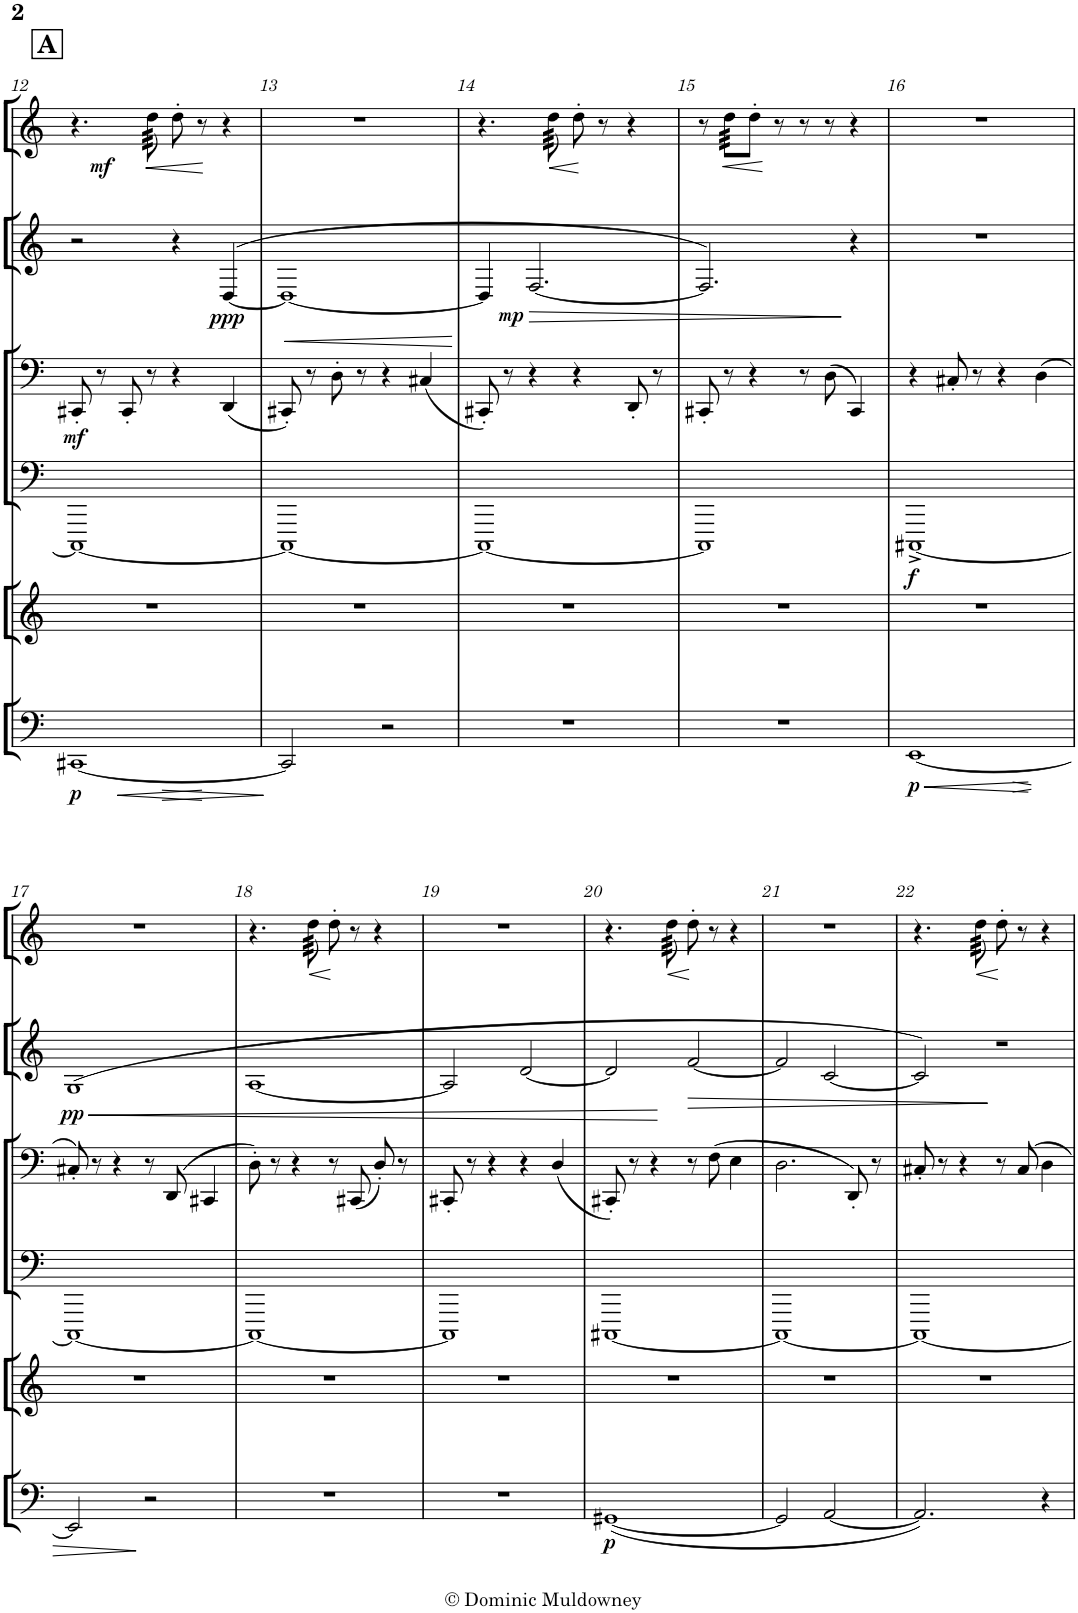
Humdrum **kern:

**kern	**dynam	**kern	**kern	**dynam	**kern	**dynam	**kern	**dynam	**kern	**dynam
*part6	*part6	*part5	*part4	*part4	*part3	*part3	*part2	*part2	*part1	*part1
*staff6	*staff6	*staff5	*staff4	*staff4	*staff3	*staff3	*staff2	*staff2	*staff1	*staff1
*I"VC	*	*I"VLN	*I"LH	*	*I"RH	*	*I"clt l	*	*I"flt	*
!!LO:PB:g=z
*clefF4	*	*clefG2	*clefF4	*	*clefF4	*	*clefG2	*	*clefG2	*
*k[]	*	*k[]	*k[]	*	*k[]	*	*k[]	*	*k[]	*
*M4/4	*	*M4/4	*M4/4	*	*M4/4	*	*M4/4	*	*M4/4	*
!!LO:REH:place=s1:a:B:cj:fs=14:t=A
=12	=12	=12	=12	=12	=12	=12	=12	=12	=12	=12
!	!LO:HP:b	!	!	!	!	!	!	!	!	!
!	!LO:HP:n=1:b	!	!	!	!	!	!	!	!	!
!	!LO:DY:n=1:b	!	!	!	!	!LO:DY:b	!	!	!	!
[1CC#X	< > p	1r	1CCC#_	.	8CC#X'/	mf	2r	.	4.r	.
.	.	.	.	.	8r	.	.	.	.	.
.	.	.	.	.	8CC#'/	.	.	.	.	.
!	!	!	!	!	!	!	!	!	!	!LO:HP:b
!	!	!	!	!	!	!	!	!	!	!LO:DY:n=1:b
*	*	*	*	*	*	*	*	*	*tremolo	*
.	.	.	.	.	8r	.	.	.	64dd\	< mf
.	.	.	.	.	.	.	.	.	64dd\	.
.	.	.	.	.	.	.	.	.	64dd\	.
.	.	.	.	.	.	.	.	.	64dd\	.
.	.	.	.	.	.	.	.	.	64dd\	.
.	.	.	.	.	.	.	.	.	64dd\	.
.	.	.	.	.	.	.	.	.	64dd\	.
.	.	.	.	.	.	.	.	.	64dd\	.
*	*	*	*	*	*	*	*	*	*Xtremolo	*
.	.	.	.	.	4r	.	4r	.	8dd'\	.
.	.	.	.	.	.	.	.	.	8r	.
!	!	!	!	!	!	!	!	!LO:DY:b	!	!
.	.	.	.	.	(4DD/	.	(>[4D/	ppp	4r	[
.	[	.	.	.	.	.	.	.	.	.
=13	=13	=13	=13	=13	=13	=13	=13	=13	=13	=13
!	!	!	!	!	!	!	!	!LO:HP:b	!	!
2CC#/]	.	1r	1CCC#_	.	8CC#X'/)	.	1D_	<	1r	.
.	.	.	.	.	8r	.	.	.	.	.
.	.	.	.	.	8D'\	.	.	.	.	.
.	.	.	.	.	8r	.	.	.	.	.
2r	]	.	.	.	4r	.	.	.	.	.
.	.	.	.	.	(4C#X/	.	.	.	.	.
.	.	.	.	.	.	.	.	[	.	.
=14	=14	=14	=14	=14	=14	=14	=14	=14	=14	=14
1r	.	1r	1CCC#_	.	8CC#X'/)	.	4D/]	.	4.r	.
.	.	.	.	.	8r	.	.	.	.	.
!	!	!	!	!	!	!	!	!LO:HP:b	!	!
!	!	!	!	!	!	!	!	!LO:DY:n=1:b	!	!
.	.	.	.	.	4r	.	[2.F/	> mp	.	.
!	!	!	!	!	!	!	!	!	!	!LO:HP:b
*	*	*	*	*	*	*	*	*	*tremolo	*
.	.	.	.	.	.	.	.	.	64dd\	<
.	.	.	.	.	.	.	.	.	64dd\	.
.	.	.	.	.	.	.	.	.	64dd\	.
.	.	.	.	.	.	.	.	.	64dd\	.
.	.	.	.	.	.	.	.	.	64dd\	.
.	.	.	.	.	.	.	.	.	64dd\	.
.	.	.	.	.	.	.	.	.	64dd\	.
.	.	.	.	.	.	.	.	.	64dd\	.
*	*	*	*	*	*	*	*	*	*Xtremolo	*
.	.	.	.	.	4r	.	.	.	8dd'\	.
.	.	.	.	.	.	.	.	.	8r	[
.	.	.	.	.	8DD'/	.	.	.	4r	.
.	.	.	.	.	8r	.	.	.	.	.
=15	=15	=15	=15	=15	=15	=15	=15	=15	=15	=15
1r	.	1r	1CCC#]	.	8CC#X'/	.	2.F/])	.	8r	.
!	!	!	!	!	!	!	!	!	!	!LO:HP:b
*	*	*	*	*	*	*	*	*	*tremolo	*
.	.	.	.	.	8r	.	.	.	64dd\LLLL	<
.	.	.	.	.	.	.	.	.	64dd\	.
.	.	.	.	.	.	.	.	.	64dd\	.
.	.	.	.	.	.	.	.	.	64dd\	.
.	.	.	.	.	.	.	.	.	64dd\	.
.	.	.	.	.	.	.	.	.	64dd\	.
.	.	.	.	.	.	.	.	.	64dd\	.
.	.	.	.	.	.	.	.	.	64dd\	.
*	*	*	*	*	*	*	*	*	*Xtremolo	*
.	.	.	.	.	4r	.	.	.	8dd'\J	.
.	.	.	.	.	.	.	.	.	8r	.
.	.	.	.	.	8r	.	.	.	8r	[
.	.	.	.	.	(8D\	.	.	.	8r	.
.	.	.	.	.	4CC#/)	.	4r	]	4r	.
=16	=16	=16	=16	=16	=16	=16	=16	=16	=16	=16
!	!LO:HP:b	!	!	!	!	!	!	!	!	!
!	!LO:DY:n=1:b	!	!	!LO:DY:b	!	!	!	!	!	!
[1EE	< p	1r	[1CCC#X^	f	4r	.	1r	.	1r	.
.	.	.	.	.	8C#X'/	.	.	.	.	.
.	.	.	.	.	8r	.	.	.	.	.
.	.	.	.	.	4r	.	.	.	.	.
.	.	.	.	.	(4D\	.	.	.	.	.
.	[	.	.	.	.	.	.	.	.	.
!!LO:LB:g=z
=17	=17	=17	=17	=17	=17	=17	=17	=17	=17	=17
!	!LO:HP:b	!	!	!	!	!	!	!LO:HP:b	!	!
!	!	!	!	!	!	!	!	!LO:DY:n=1:b	!	!
2EE/]	>	1r	1CCC#_	.	8C#X'/)	.	(>1G	< pp	1r	.
.	.	.	.	.	8r	.	.	.	.	.
.	.	.	.	.	4r	.	.	.	.	.
2r	]	.	.	.	8r	.	.	.	.	.
.	.	.	.	.	(8DD/	.	.	.	.	.
.	.	.	.	.	4CC#X/	.	.	.	.	.
=18	=18	=18	=18	=18	=18	=18	=18	=18	=18	=18
1r	.	1r	1CCC#_	.	8D'\)	.	[1A	.	4.r	.
.	.	.	.	.	8r	.	.	.	.	.
.	.	.	.	.	4r	.	.	.	.	.
!	!	!	!	!	!	!	!	!	!	!LO:HP:b
*	*	*	*	*	*	*	*	*	*tremolo	*
.	.	.	.	.	.	.	.	.	64dd\	<
.	.	.	.	.	.	.	.	.	64dd\	.
.	.	.	.	.	.	.	.	.	64dd\	.
.	.	.	.	.	.	.	.	.	64dd\	.
.	.	.	.	.	.	.	.	.	64dd\	.
.	.	.	.	.	.	.	.	.	64dd\	.
.	.	.	.	.	.	.	.	.	64dd\	.
.	.	.	.	.	.	.	.	.	64dd\	.
*	*	*	*	*	*	*	*	*	*Xtremolo	*
.	.	.	.	.	8r	.	.	.	8dd'\	.
.	.	.	.	.	(<8CC#X/	.	.	.	8r	[
.	.	.	.	.	8D'/)	.	.	.	4r	.
.	.	.	.	.	8r	.	.	.	.	.
=19	=19	=19	=19	=19	=19	=19	=19	=19	=19	=19
1r	.	1r	1CCC#]	.	8CC#X'/	.	2A/]	.	1r	.
.	.	.	.	.	8r	.	.	.	.	.
.	.	.	.	.	4r	.	.	.	.	.
.	.	.	.	.	4r	.	[2d/	.	.	.
.	.	.	.	.	(<4D/	.	.	.	.	.
=20	=20	=20	=20	=20	=20	=20	=20	=20	=20	=20
!	!LO:DY:b	!	!	!	!	!	!	!	!	!
([1GG#X	p	1r	[1CCC#X	.	8CC#X'/)	.	2d/]	.	4.r	.
.	.	.	.	.	8r	.	.	.	.	.
.	.	.	.	.	4r	.	.	.	.	.
!	!	!	!	!	!	!	!	!	!	!LO:HP:b
*	*	*	*	*	*	*	*	*	*tremolo	*
.	.	.	.	.	.	.	.	.	64dd\	<
.	.	.	.	.	.	.	.	.	64dd\	.
.	.	.	.	.	.	.	.	.	64dd\	.
.	.	.	.	.	.	.	.	.	64dd\	.
.	.	.	.	.	.	.	.	.	64dd\	.
.	.	.	.	.	.	.	.	.	64dd\	.
.	.	.	.	.	.	.	.	.	64dd\	.
.	.	.	.	.	.	.	.	.	64dd\	.
*	*	*	*	*	*	*	*	*	*Xtremolo	*
!	!	!	!	!	!	!	!	!LO:HP:n=1:b	!	!
.	.	.	.	.	8r	.	[2f/	[ >	8dd'\	.
.	.	.	.	.	(8F\	.	.	.	8r	[
.	.	.	.	.	4E\	.	.	.	4r	.
=21	=21	=21	=21	=21	=21	=21	=21	=21	=21	=21
2GG#/]	.	1r	1CCC#_	.	2.D\	.	2f/]	.	1r	.
[2AA/	.	.	.	.	.	.	[2c/	.	.	.
.	.	.	.	.	8DD'/)	.	.	.	.	.
.	.	.	.	.	8r	.	.	.	.	.
=22	=22	=22	=22	=22	=22	=22	=22	=22	=22	=22
2.AA/])	.	1r	1CCC#_	.	8C#X'/	.	2c/])	.	4.r	.
.	.	.	.	.	8r	.	.	.	.	.
.	.	.	.	.	4r	.	.	.	.	.
!	!	!	!	!	!	!	!	!	!	!LO:HP:b
*	*	*	*	*	*	*	*	*	*tremolo	*
.	.	.	.	.	.	.	.	.	64dd\	<
.	.	.	.	.	.	.	.	.	64dd\	.
.	.	.	.	.	.	.	.	.	64dd\	.
.	.	.	.	.	.	.	.	.	64dd\	.
.	.	.	.	.	.	.	.	.	64dd\	.
.	.	.	.	.	.	.	.	.	64dd\	.
.	.	.	.	.	.	.	.	.	64dd\	.
.	.	.	.	.	.	.	.	.	64dd\	.
*	*	*	*	*	*	*	*	*	*Xtremolo	*
.	.	.	.	.	8r	.	2rcc	]	8dd'\	.
.	.	.	.	.	8C#/	.	.	.	8r	[
4r	.	.	.	.	4D\	.	.	.	4r	.
=	=	=	=	=	=	=	=	=	=	=
*-	*-	*-	*-	*-	*-	*-	*-	*-	*-	*-
